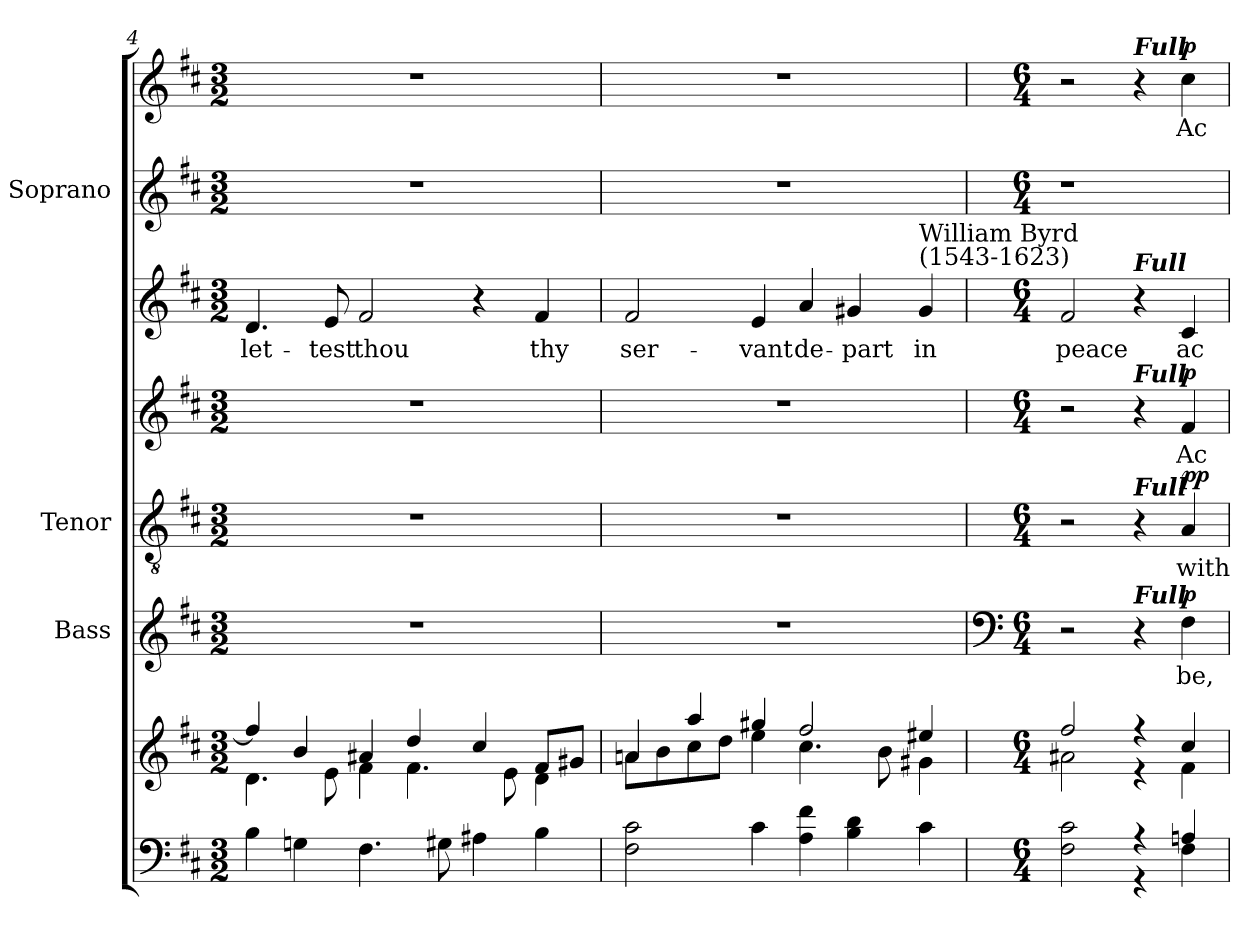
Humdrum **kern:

**kern	**kern	**kern	**text	**dynam	**kern	**text	**dynam	**kern	**text	**dynam	**kern	**text	**kern	**kern	**text	**dynam
*part7	*part6	*part5	*part5	*part5	*part4	*part4	*part4	*part3	*part3	*part3	*part2	*part2	*part1	*part1	*part1	*part1
*staff8	*staff7	*staff6	*staff6	*staff6	*staff5	*staff5	*staff5	*staff4	*staff4	*staff4	*staff3	*staff3	*staff2	*staff1	*staff1	*staff1/2
*	*	*I"Bass	*	*	*I"Tenor	*	*	*	*	*	*	*	*I"Soprano	*	*	*
*	*	*I'B	*	*	*I'T	*	*	*	*	*	*	*	*I'S	*	*	*
*clefF4	*clefG2	*clefG2	*	*	*clefGv2	*	*	*clefG2	*	*	*clefG2	*	*clefG2	*clefG2	*	*
*k[f#c#]	*k[f#c#]	*k[f#c#]	*	*	*k[f#c#]	*	*	*k[f#c#]	*	*	*k[f#c#]	*	*k[f#c#]	*k[f#c#]	*	*
*D:	*D:	*D:	*	*	*D:	*	*	*D:	*	*	*D:	*	*D:	*D:	*	*
*M3/2	*M3/2	*M3/2	*	*	*M3/2	*	*	*M3/2	*	*	*M3/2	*	*M3/2	*M3/2	*	*
=4	=4	=4	=4	=4	=4	=4	=4	=4	=4	=4	=4	=4	=4	=4	=4	=4
*^	*^	*	*	*	*	*	*	*	*	*	*	*	*	*	*	*
!	!	!	!	!	!	!	!	!	!	!	!	!	!	!LO:LY:b	!	!	!	!
4B\	2ryy	4ff#/]	4.d\	1.r	.	.	1.r	.	.	1.r	.	.	4.d/	let-	1.r	1.r	.	.
4Gn\	.	4b/	.	.	.	.	.	.	.	.	.	.	.	.	.	.	.	.
!	!	!	!	!	!	!	!	!	!	!	!	!	!	!LO:LY:b	!	!	!	!
.	.	.	8e\	.	.	.	.	.	.	.	.	.	8e/	-test	.	.	.	.
!	!	!	!	!	!	!	!	!	!	!	!	!	!	!LO:LY:b	!	!	!	!
4.F#\	2ryy	4a#X/	4f#\	.	.	.	.	.	.	.	.	.	2f#/	thou	.	.	.	.
.	.	4dd/	4.f#\	.	.	.	.	.	.	.	.	.	.	.	.	.	.	.
8G#X\	.	.	.	.	.	.	.	.	.	.	.	.	.	.	.	.	.	.
4A#X\	2ryy	4cc#/	.	.	.	.	.	.	.	.	.	.	4r	.	.	.	.	.
.	.	.	8e\	.	.	.	.	.	.	.	.	.	.	.	.	.	.	.
!	!	!	!	!	!	!	!	!	!	!	!	!	!	!LO:LY:b	!	!	!	!
4B\	.	8f#/L	4d\	.	.	.	.	.	.	.	.	.	4f#/	thy	.	.	.	.
.	.	8g#X/J	.	.	.	.	.	.	.	.	.	.	.	.	.	.	.	.
=5	=5	=5	=5	=5	=5	=5	=5	=5	=5	=5	=5	=5	=5	=5	=5	=5	=5	=5
!	!	!	!	!	!	!	!	!	!	!	!	!	!	!LO:LY:b	!	!	!	!
2F#\ 2c#\	2ryy	4an/	8a\L	1.r	.	.	1.r	.	.	1.r	.	.	2f#/	ser-	1.r	1.r	.	.
.	.	.	8b\	.	.	.	.	.	.	.	.	.	.	.	.	.	.	.
.	.	4aa/	8cc#\	.	.	.	.	.	.	.	.	.	.	.	.	.	.	.
.	.	.	8dd\J	.	.	.	.	.	.	.	.	.	.	.	.	.	.	.
!	!	!	!	!	!	!	!	!	!	!	!	!	!	!LO:LY:b	!	!	!	!
4c#\	2ryy	4gg#X/	4ee\	.	.	.	.	.	.	.	.	.	4e/	-vant	.	.	.	.
!	!	!	!	!	!	!	!	!	!	!	!	!	!	!LO:LY:b	!	!	!	!
4A\ 4f#\	.	2ff#/	4.cc#\	.	.	.	.	.	.	.	.	.	4a/	de-	.	.	.	.
!	!	!	!	!	!	!	!	!	!	!	!	!	!	!LO:LY:b	!	!	!	!
4B\ 4d\	2ryy	.	.	.	.	.	.	.	.	.	.	.	4g#X/	-part	.	.	.	.
.	.	.	8b\	.	.	.	.	.	.	.	.	.	.	.	.	.	.	.
!	!	!	!	!	!	!	!	!	!	!	!	!	!LO:TX:a:t=William Byrd\n(1543-1623)	!	!	!	!	!
!	!	!	!	!	!	!	!	!	!	!	!	!	!	!LO:LY:b	!	!	!	!
4c#\	.	4ee#X/	4g#X\	.	.	.	.	.	.	.	.	.	4g#/	in	.	.	.	.
!!LO:LB:g=z
=6	=6	=6	=6	=6	=6	=6	=6	=6	=6	=6	=6	=6	=6	=6	=6	=6	=6	=6
*	*	*	*	*clefF4	*	*	*	*	*	*	*	*	*	*	*	*	*	*
*M6/4	*	*M6/4	*	*M6/4	*	*	*M6/4	*	*	*M6/4	*	*	*M6/4	*	*M6/4	*M6/4	*	*
!	!	!	!	!	!	!	!	!	!	!	!	!	!	!LO:LY:b	!	!	!	!
2F#\ 2c#\	2ryy	2ff#/	2a#X\	2r	.	.	2r	.	.	2r	.	.	2f#/	peace	1r	2r	.	.
!	!	!	!	!	!	!	!	!	!	!	!	!	!	!	!	!LO:TX:a:Bi:t=Full	!	!
!	!	!	!	!	!	!	!	!	!	!	!	!	!LO:TX:a:Bi:t=Full	!	!	!	!	!
!	!	!	!	!	!	!	!	!	!	!LO:TX:a:Bi:t=Full	!	!	!	!	!	!	!	!
!	!	!	!	!	!	!	!LO:TX:a:Bi:t=Full	!	!	!	!	!	!	!	!	!	!	!
!	!	!	!	!LO:TX:a:Bi:t=Full	!	!	!	!	!	!	!	!	!	!	!	!	!	!
4r	4r	4r	4r	4r	.	.	4r	.	.	4r	.	.	4r	.	.	4r	.	.
!	!	!	!	!	!LO:LY:b	!LO:DY:b	!	!LO:LY:b	!LO:DY:a	!	!LO:LY:b	!	!	!LO:LY:b	!	!	!LO:LY:b	!
!	!	!	!	!	!	!	!	!	!LO:DY:n=1:b	!	!	!LO:DY:b	!	!	!	!	!	!LO:DY:b
4Ani/	4F#\	4cc#/	4f#\	4F#\	be,	p	4A/	with-	p p	4f#/	Ac-	p	4c#/	ac-	.	4cc#\	Ac-	p
*v	*v	*	*	*	*	*	*	*	*	*	*	*	*	*	*	*	*	*
*	*v	*v	*	*	*	*	*	*	*	*	*	*	*	*	*	*	*
=	=	=	=	=	=	=	=	=	=	=	=	=	=	=	=	=
*-	*-	*-	*-	*-	*-	*-	*-	*-	*-	*-	*-	*-	*-	*-	*-	*-
